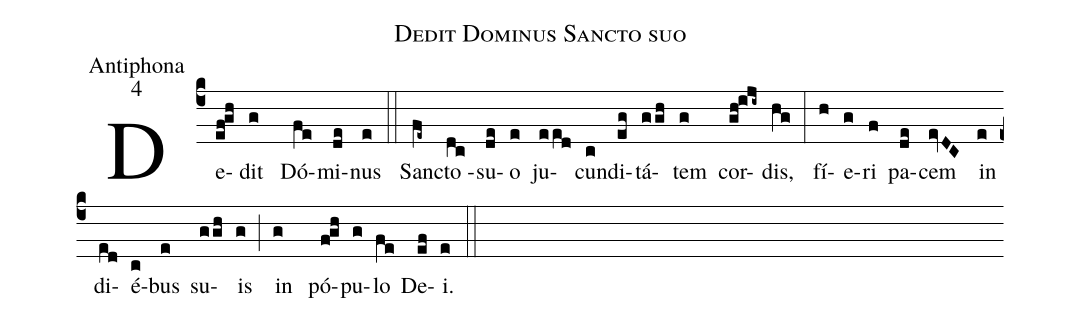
name:Dedit Dominus Sancto suo;
office-part:Antiphona;
mode:4;
%%
(c4) De(ef!gh)dit (g) Dó(fe)mi(de)nus (e) (::) San(fe~)cto (dc)su(de)o(e) ju(eed)cun(c)di(eg)tá(ggh)tem(g) cor(gh!iji~)dis, (hg) (:)
fí(h)e(g)ri(f) pa(de)cem(evDC) in(e) di(ed)é(c)bus(e) su(ggh)is(g) (;)
in (g) pó(fgh)pu(g)lo(fe) De(ef)i. (e) (::)
